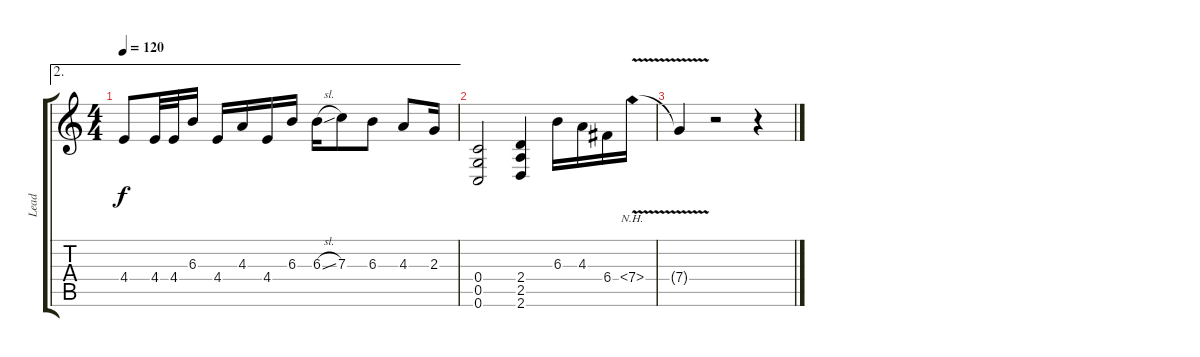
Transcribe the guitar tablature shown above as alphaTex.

\track ("Lead " "Lead ") {instrument overdrivenguitar}
\staff {score tabs}
\tuning (D4 A3 F3 C3 G2 C2) {hide}
\ae 2
\ts (4 4)
\tempo 120
\clef g2
\ks c
4.4.8{dy f} 4.4.32 4.4.32 6.3.16 4.4.16 4.3.16 4.4.16 6.3.16 6.3{sl}.16 7.3.8 6.3.8 4.3.8 2.3.16 |
(0.4 0.5 0.6).2 (2.4 2.5 2.6).4 6.3.16 4.3.16 6.4.16 7.4{nh v}.16 |
7.4{t}.4 r.2 r.4
